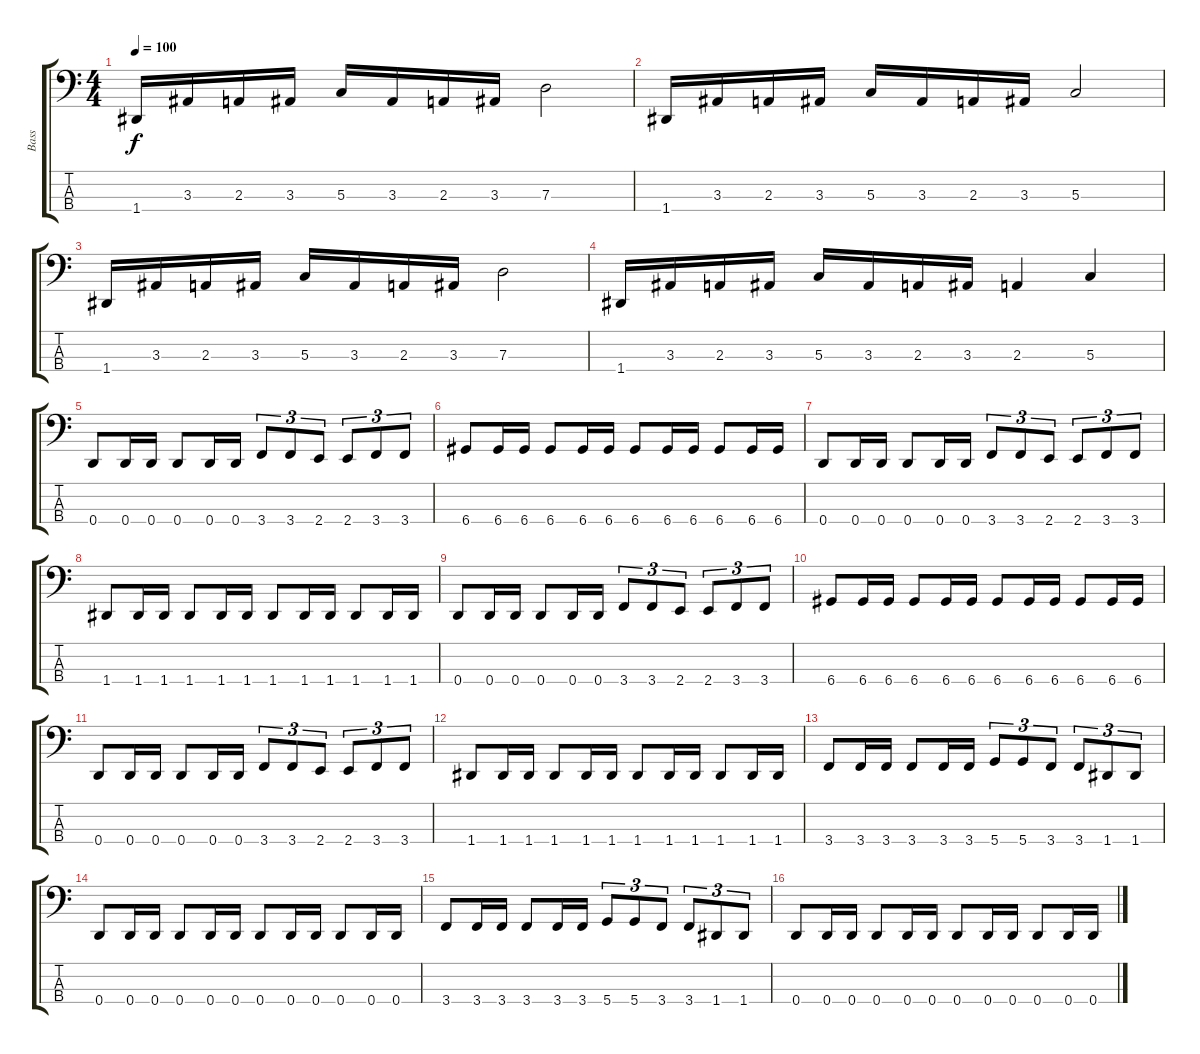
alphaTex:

\track ("Bass" "Bass") {instrument electricbassfinger}
\staff {score tabs}
\tuning (F2 C2 G1 D1) {hide}
\ts (4 4)
\tempo 100
\clef f4
\ks c
1.4.16{dy f} 3.3.16 2.3.16 3.3.16 5.3.16 3.3.16 2.3.16 3.3.16 7.3.2 |
1.4.16 3.3.16 2.3.16 3.3.16 5.3.16 3.3.16 2.3.16 3.3.16 5.3.2 |
1.4.16 3.3.16 2.3.16 3.3.16 5.3.16 3.3.16 2.3.16 3.3.16 7.3.2 |
1.4.16 3.3.16 2.3.16 3.3.16 5.3.16 3.3.16 2.3.16 3.3.16 2.3.4 5.3.4 |
0.4.8 0.4.16 0.4.16 0.4.8 0.4.16 0.4.16 3.4.8{tu (3 2)} 3.4.8{tu (3 2)} 2.4.8{tu (3 2)} 2.4.8{tu (3 2)} 3.4.8{tu (3 2)} 3.4.8{tu (3 2)} |
6.4.8 6.4.16 6.4.16 6.4.8 6.4.16 6.4.16 6.4.8 6.4.16 6.4.16 6.4.8 6.4.16 6.4.16 |
0.4.8 0.4.16 0.4.16 0.4.8 0.4.16 0.4.16 3.4.8{tu (3 2)} 3.4.8{tu (3 2)} 2.4.8{tu (3 2)} 2.4.8{tu (3 2)} 3.4.8{tu (3 2)} 3.4.8{tu (3 2)} |
1.4.8 1.4.16 1.4.16 1.4.8 1.4.16 1.4.16 1.4.8 1.4.16 1.4.16 1.4.8 1.4.16 1.4.16 |
0.4.8 0.4.16 0.4.16 0.4.8 0.4.16 0.4.16 3.4.8{tu (3 2)} 3.4.8{tu (3 2)} 2.4.8{tu (3 2)} 2.4.8{tu (3 2)} 3.4.8{tu (3 2)} 3.4.8{tu (3 2)} |
6.4.8 6.4.16 6.4.16 6.4.8 6.4.16 6.4.16 6.4.8 6.4.16 6.4.16 6.4.8 6.4.16 6.4.16 |
0.4.8 0.4.16 0.4.16 0.4.8 0.4.16 0.4.16 3.4.8{tu (3 2)} 3.4.8{tu (3 2)} 2.4.8{tu (3 2)} 2.4.8{tu (3 2)} 3.4.8{tu (3 2)} 3.4.8{tu (3 2)} |
1.4.8 1.4.16 1.4.16 1.4.8 1.4.16 1.4.16 1.4.8 1.4.16 1.4.16 1.4.8 1.4.16 1.4.16 |
3.4.8 3.4.16 3.4.16 3.4.8 3.4.16 3.4.16 5.4.8{tu (3 2)} 5.4.8{tu (3 2)} 3.4.8{tu (3 2)} 3.4.8{tu (3 2)} 1.4.8{tu (3 2)} 1.4.8{tu (3 2)} |
0.4.8 0.4.16 0.4.16 0.4.8 0.4.16 0.4.16 0.4.8 0.4.16 0.4.16 0.4.8 0.4.16 0.4.16 |
3.4.8 3.4.16 3.4.16 3.4.8 3.4.16 3.4.16 5.4.8{tu (3 2)} 5.4.8{tu (3 2)} 3.4.8{tu (3 2)} 3.4.8{tu (3 2)} 1.4.8{tu (3 2)} 1.4.8{tu (3 2)} |
0.4.8 0.4.16 0.4.16 0.4.8 0.4.16 0.4.16 0.4.8 0.4.16 0.4.16 0.4.8 0.4.16 0.4.16
